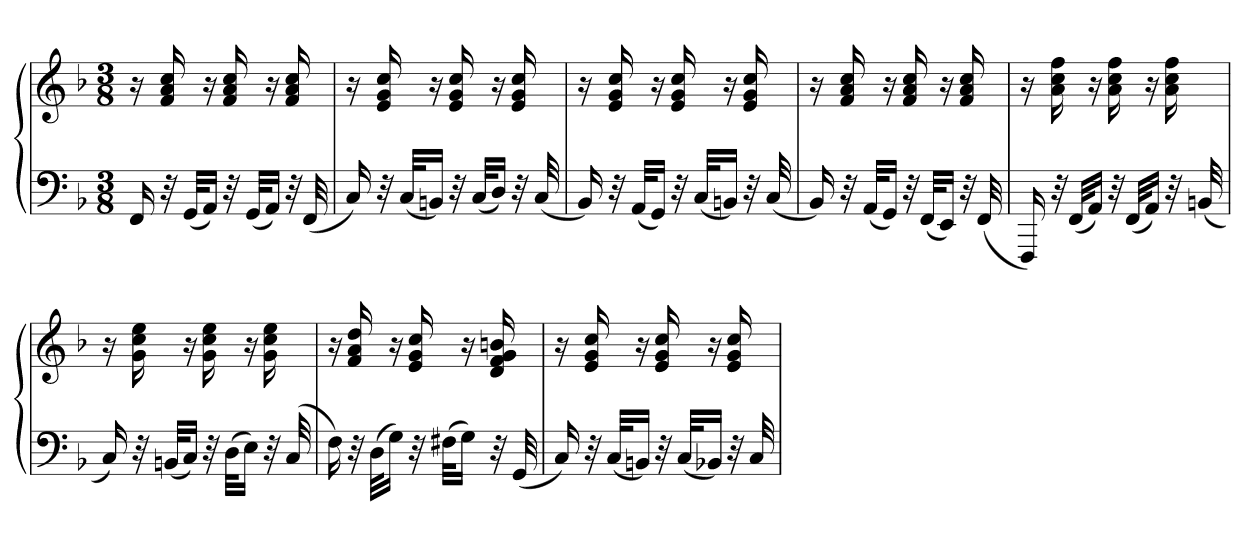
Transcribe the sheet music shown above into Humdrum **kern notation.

**kern	**kern
*part1	*part1
*staff2	*staff1
*clefF4	*clefG2
*k[b-]	*k[b-]
*F:	*F:
*M3/8	*M3/8
=	=
16FF	16r
32r	16f 16a 16cc
(32GG/KLL	.
16AA/JJ)	16r
32r	16f 16a 16cc
(32GG/KLL	.
16AA/JJ)	16r
32r	16f 16a 16cc
(32FF	.
=	=
16C)	16r
32r	16e 16g 16cc
(32C/KLL	.
16BBn/JJ)	16r
32r	16e 16g 16cc
(32C/KLL	.
16D/JJ)	16r
32r	16e 16g 16cc
(32C	.
=	=
16BB-)	16r
32r	16e 16g 16cc
(32AA/KLL	.
16GG/JJ)	16r
32r	16e 16g 16cc
(32C/KLL	.
16BBn/JJ)	16r
32r	16e 16g 16cc
(32C	.
=	=
16BB-)	16r
32r	16f 16a 16cc
(32AA/KLL	.
16GG/JJ)	16r
32r	16f 16a 16cc
(32FF/KLL	.
16EE/JJ)	16r
32r	16f 16a 16cc
(32FF	.
=	=
16FFF)	16r
32r	16a 16cc 16ff
(32FF/KLL	.
16AA/JJ)	16r
32r	16a 16cc 16ff
(32FF/KLL	.
16AA/JJ)	16r
32r	16a 16cc 16ff
(32BBn	.
=	=
16C)	16r
32r	16g 16cc 16ee
(32BBn/KLL	.
16C/JJ)	16r
32r	16g 16cc 16ee
(32D\KLL	.
16E\JJ)	16r
32r	16g 16cc 16ee
(32C	.
=	=
16F)	16r
32r	16f 16a 16dd
(32D\KLL	.
16G\JJ)	16r
32r	16e 16g 16cc
(32F#X\KLL	.
16G\JJ)	16r
32r	16d 16f 16g 16bn
(32GG	.
=	=
16C)	16r
32r	16e 16g 16cc
(32C/KLL	.
16BBn/JJ)	16r
32r	16e 16g 16cc
(32C/KLL	.
16BB-X/JJ)	16r
32r	16e 16g 16cc
32C	.
=	=
*-	*-
